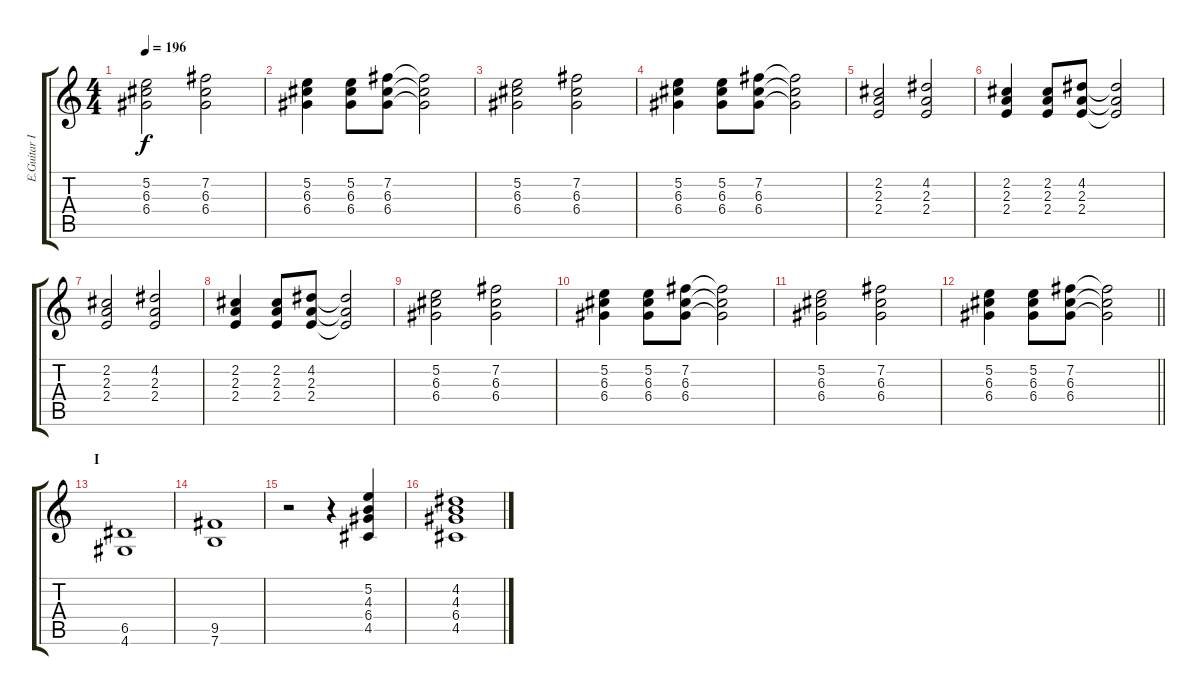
\track ("E.Guitar I" "E.Guitar I") {instrument distortionguitar}
\staff {score tabs}
\tuning (E4 B3 G3 D3 A2 E2) {hide}
\ts (4 4)
\tempo 196
\clef g2
\ks c
(5.2 6.3 6.4).2{dy f} (7.2 6.3 6.4).2 |
(5.2 6.3 6.4).4 (5.2 6.3 6.4).8 (7.2 6.3 6.4).8 (7.2{t} 6.3{t} 6.4{t}).2 |
(5.2 6.3 6.4).2 (7.2 6.3 6.4).2 |
(5.2 6.3 6.4).4 (5.2 6.3 6.4).8 (7.2 6.3 6.4).8 (7.2{t} 6.3{t} 6.4{t}).2 |
(2.2 2.3 2.4).2 (4.2 2.3 2.4).2 |
(2.2 2.3 2.4).4 (2.2 2.3 2.4).8 (4.2 2.3 2.4).8 (4.2{t} 2.3{t} 2.4{t}).2 |
(2.2 2.3 2.4).2 (4.2 2.3 2.4).2 |
(2.2 2.3 2.4).4 (2.2 2.3 2.4).8 (4.2 2.3 2.4).8 (4.2{t} 2.3{t} 2.4{t}).2 |
(5.2 6.3 6.4).2 (7.2 6.3 6.4).2 |
(5.2 6.3 6.4).4 (5.2 6.3 6.4).8 (7.2 6.3 6.4).8 (7.2{t} 6.3{t} 6.4{t}).2 |
(5.2 6.3 6.4).2 (7.2 6.3 6.4).2 |
\barLineRight lightlight
(5.2 6.3 6.4).4 (5.2 6.3 6.4).8 (7.2 6.3 6.4).8 (7.2{t} 6.3{t} 6.4{t}).2 |
\section ("" "I")
(6.5 4.6).1 |
(9.5 7.6).1 |
r.2 r.4 (5.2 4.3 6.4 4.5).4 |
(4.2 4.3 6.4 4.5).1
